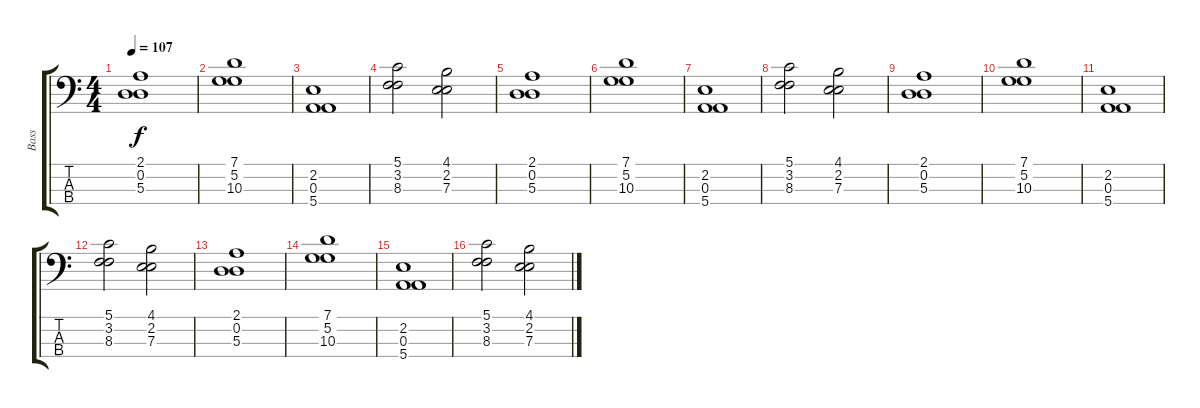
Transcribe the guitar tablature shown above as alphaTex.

\track ("Bass" "Bass") {instrument electricbassfinger}
\staff {score tabs}
\tuning (G2 D2 A1 E1) {hide}
\ts (4 4)
\tempo 107
\clef f4
\ks c
(2.1 0.2 5.3).1{dy f} |
(7.1 5.2 10.3).1 |
(2.2 0.3 5.4).1 |
(5.1 3.2 8.3).2 (4.1 2.2 7.3).2 |
(2.1 0.2 5.3).1 |
(7.1 5.2 10.3).1 |
(2.2 0.3 5.4).1 |
(5.1 3.2 8.3).2 (4.1 2.2 7.3).2 |
(2.1 0.2 5.3).1 |
(7.1 5.2 10.3).1 |
(2.2 0.3 5.4).1 |
(5.1 3.2 8.3).2 (4.1 2.2 7.3).2 |
(2.1 0.2 5.3).1 |
(7.1 5.2 10.3).1 |
(2.2 0.3 5.4).1 |
(5.1 3.2 8.3).2 (4.1 2.2 7.3).2
